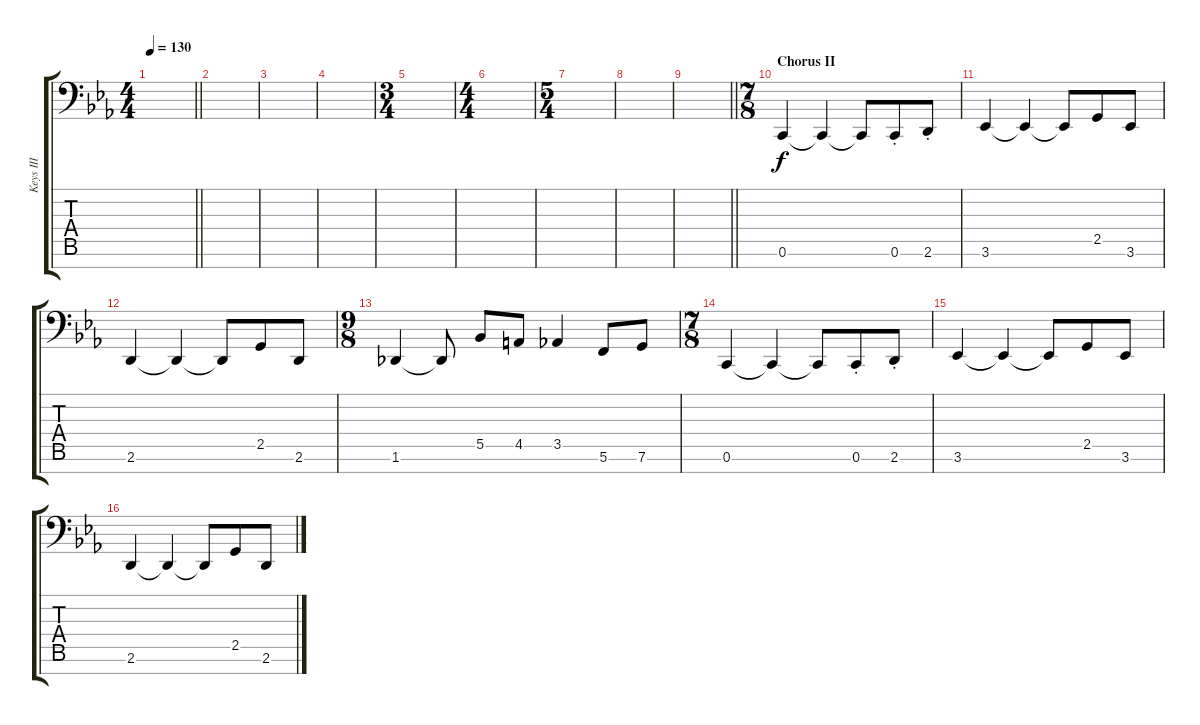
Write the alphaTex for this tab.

\track ("Keys III" "Keys III") {instrument stringensemble1}
\staff {score tabs}
\tuning (C4 G3 Eb3 Bb2 F2 C2 G1) {hide}
\ts (4 4)
\tempo 130
\clef f4
\barLineRight lightlight
\ks cminor
|
|
|
|
\ts (3 4)
|
\ts (4 4)
|
\ts (5 4)
|
|
\barLineRight lightlight
|
\ts (7 8)
\section ("" "Chorus II")
0.6.4{volume 10 balance 8 instrument lead2sawtooth} 0.6{t}.4 0.6{t}.8 0.6{st}.8 2.6{st}.8 |
3.6.4 3.6{t}.4 3.6{t}.8 2.5.8 3.6.8 |
2.6.4 2.6{t}.4 2.6{t}.8 2.5.8 2.6.8 |
\ts (9 8)
1.6.4 1.6{t}.8 5.5.8 4.5.8 3.5.4 5.6.8 7.6.8 |
\ts (7 8)
0.6.4{volume 10 balance 8 instrument lead2sawtooth} 0.6{t}.4 0.6{t}.8 0.6{st}.8 2.6{st}.8 |
3.6.4 3.6{t}.4 3.6{t}.8 2.5.8 3.6.8 |
2.6.4 2.6{t}.4 2.6{t}.8 2.5.8 2.6.8
